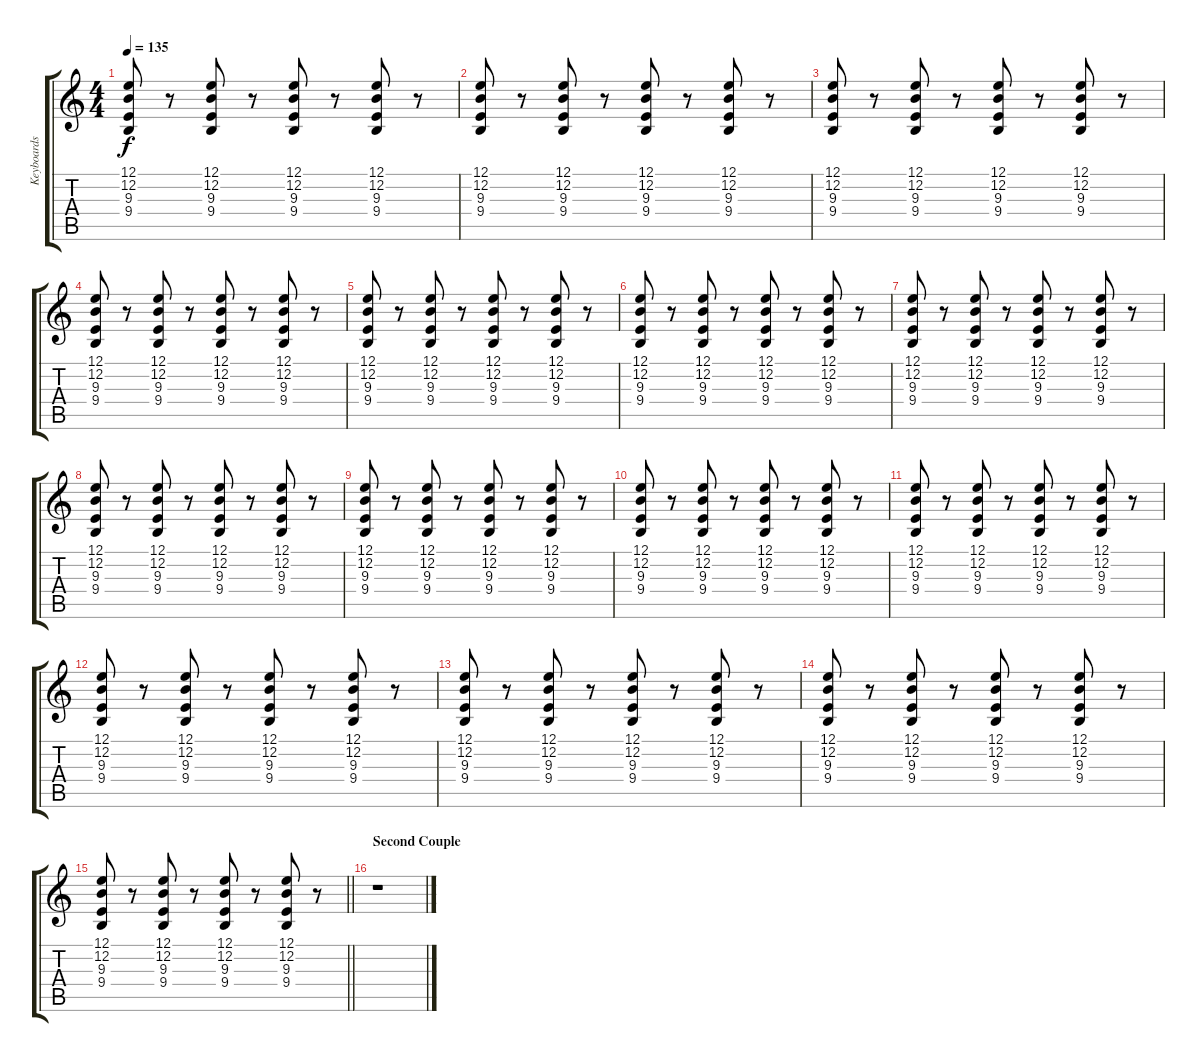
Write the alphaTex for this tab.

\track ("Keyboards" "Keyboards") {instrument lead1square}
\staff {score tabs}
\tuning (E4 B3 G3 D3 A2 E2) {hide}
\ts (4 4)
\tempo 135
\clef g2
\ks c
(12.1 12.2 9.3 9.4).8{dy f} r.8 (12.1 12.2 9.3 9.4).8 r.8 (12.1 12.2 9.3 9.4).8 r.8 (12.1 12.2 9.3 9.4).8 r.8 |
(12.1 12.2 9.3 9.4).8 r.8 (12.1 12.2 9.3 9.4).8 r.8 (12.1 12.2 9.3 9.4).8 r.8 (12.1 12.2 9.3 9.4).8 r.8 |
(12.1 12.2 9.3 9.4).8 r.8 (12.1 12.2 9.3 9.4).8 r.8 (12.1 12.2 9.3 9.4).8 r.8 (12.1 12.2 9.3 9.4).8 r.8 |
(12.1 12.2 9.3 9.4).8 r.8 (12.1 12.2 9.3 9.4).8 r.8 (12.1 12.2 9.3 9.4).8 r.8 (12.1 12.2 9.3 9.4).8 r.8 |
(12.1 12.2 9.3 9.4).8 r.8 (12.1 12.2 9.3 9.4).8 r.8 (12.1 12.2 9.3 9.4).8 r.8 (12.1 12.2 9.3 9.4).8 r.8 |
(12.1 12.2 9.3 9.4).8 r.8 (12.1 12.2 9.3 9.4).8 r.8 (12.1 12.2 9.3 9.4).8 r.8 (12.1 12.2 9.3 9.4).8 r.8 |
(12.1 12.2 9.3 9.4).8 r.8 (12.1 12.2 9.3 9.4).8 r.8 (12.1 12.2 9.3 9.4).8 r.8 (12.1 12.2 9.3 9.4).8 r.8 |
(12.1 12.2 9.3 9.4).8 r.8 (12.1 12.2 9.3 9.4).8 r.8 (12.1 12.2 9.3 9.4).8 r.8 (12.1 12.2 9.3 9.4).8 r.8 |
(12.1 12.2 9.3 9.4).8 r.8 (12.1 12.2 9.3 9.4).8 r.8 (12.1 12.2 9.3 9.4).8 r.8 (12.1 12.2 9.3 9.4).8 r.8 |
(12.1 12.2 9.3 9.4).8 r.8 (12.1 12.2 9.3 9.4).8 r.8 (12.1 12.2 9.3 9.4).8 r.8 (12.1 12.2 9.3 9.4).8 r.8 |
(12.1 12.2 9.3 9.4).8 r.8 (12.1 12.2 9.3 9.4).8 r.8 (12.1 12.2 9.3 9.4).8 r.8 (12.1 12.2 9.3 9.4).8 r.8 |
(12.1 12.2 9.3 9.4).8 r.8 (12.1 12.2 9.3 9.4).8 r.8 (12.1 12.2 9.3 9.4).8 r.8 (12.1 12.2 9.3 9.4).8 r.8 |
(12.1 12.2 9.3 9.4).8 r.8 (12.1 12.2 9.3 9.4).8 r.8 (12.1 12.2 9.3 9.4).8 r.8 (12.1 12.2 9.3 9.4).8 r.8 |
(12.1 12.2 9.3 9.4).8 r.8 (12.1 12.2 9.3 9.4).8 r.8 (12.1 12.2 9.3 9.4).8 r.8 (12.1 12.2 9.3 9.4).8 r.8 |
\barLineRight lightlight
(12.1 12.2 9.3 9.4).8 r.8 (12.1 12.2 9.3 9.4).8 r.8 (12.1 12.2 9.3 9.4).8 r.8 (12.1 12.2 9.3 9.4).8 r.8 |
\section ("" "Second Couple")
r.1
